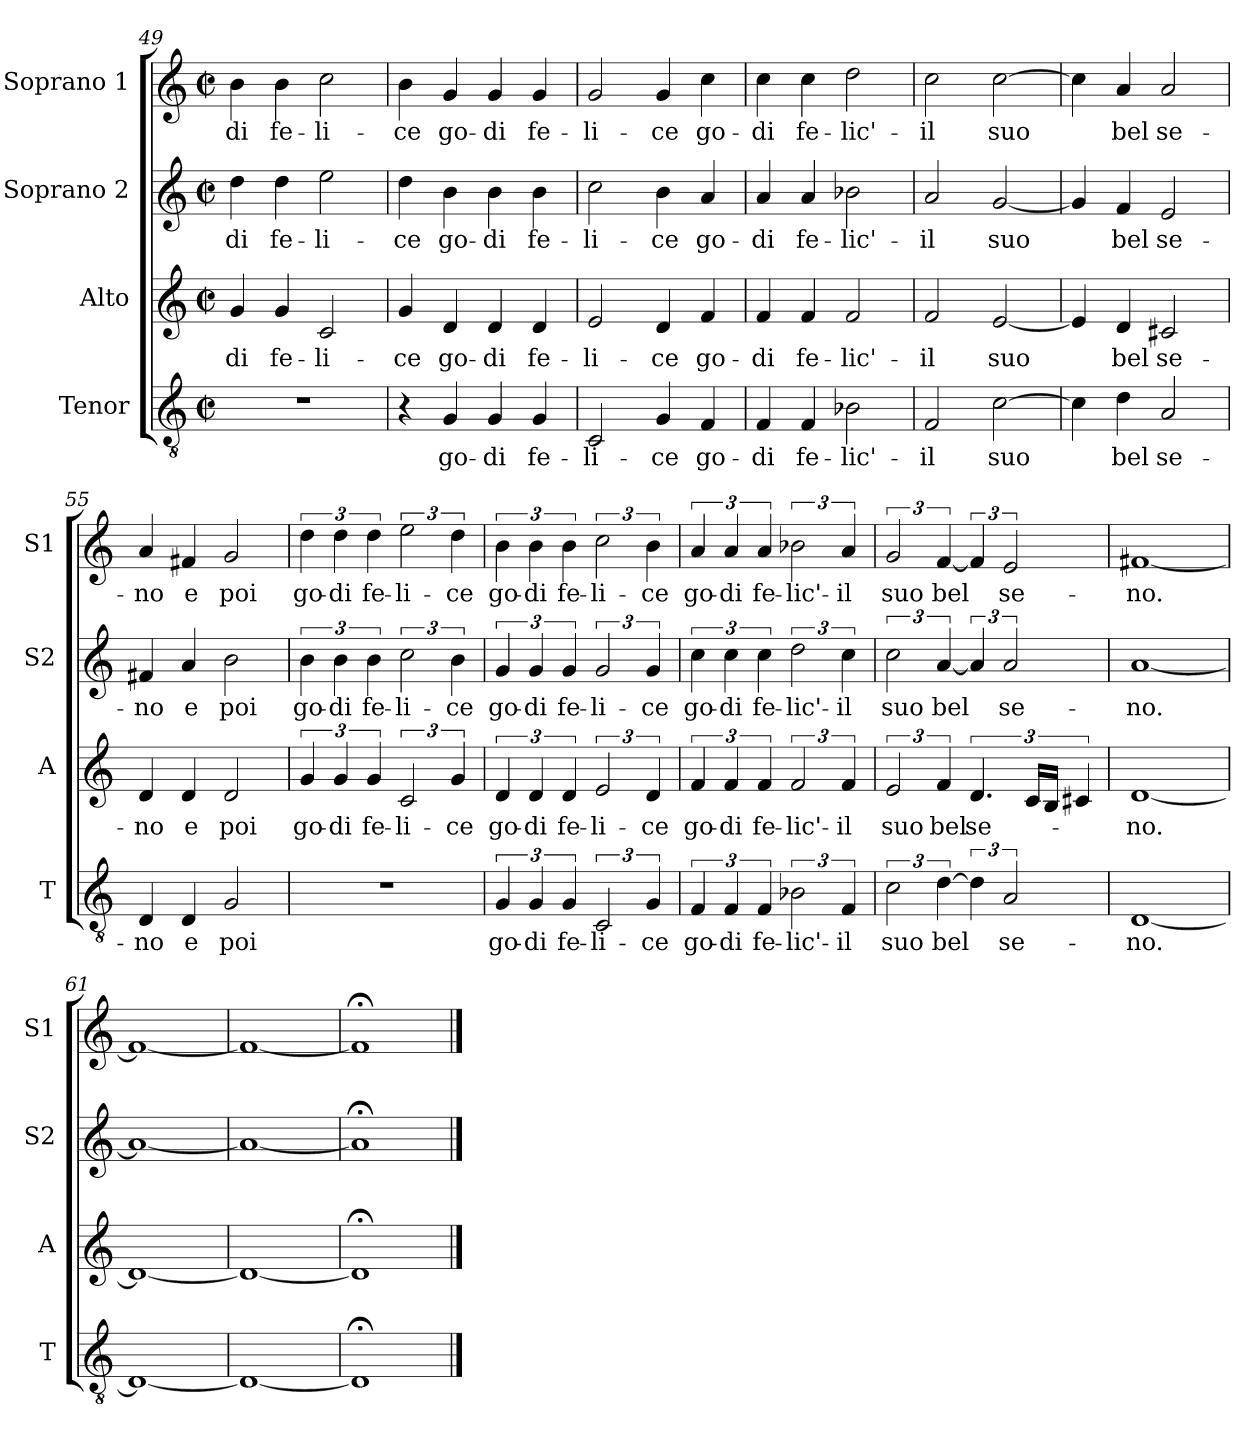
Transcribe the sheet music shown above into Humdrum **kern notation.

**kern	**text	**kern	**text	**kern	**text	**kern	**text
*part4	*part4	*part3	*part3	*part2	*part2	*part1	*part1
*staff4	*staff4	*staff3	*staff3	*staff2	*staff2	*staff1	*staff1
*I"Tenor	*	*I"Alto	*	*I"Soprano 2	*	*I"Soprano 1	*
*I'T	*	*I'A	*	*I'S2	*	*I'S1	*
*clefGv2	*	*clefG2	*	*clefG2	*	*clefG2	*
*k[]	*	*k[]	*	*k[]	*	*k[]	*
*M2/2	*	*M2/2	*	*M2/2	*	*M2/2	*
*met(c|)	*	*met(c|)	*	*met(c|)	*	*met(c|)	*
=49	=49	=49	=49	=49	=49	=49	=49
!	!	!	!LO:LY:b	!	!LO:LY:b	!	!LO:LY:b
1r	.	4g/	-di	4dd\	-di	4b\	-di
!	!	!	!LO:LY:b	!	!LO:LY:b	!	!LO:LY:b
.	.	4g/	fe-	4dd\	fe-	4b\	fe-
!	!	!	!LO:LY:b	!	!LO:LY:b	!	!LO:LY:b
.	.	2c/	-li-	2ee\	-li-	2cc\	-li-
=50	=50	=50	=50	=50	=50	=50	=50
!	!	!	!LO:LY:b	!	!LO:LY:b	!	!LO:LY:b
4r	.	4g/	-ce	4dd\	-ce	4b\	-ce
!	!LO:LY:b	!	!LO:LY:b	!	!LO:LY:b	!	!LO:LY:b
4G/	go-	4d/	go-	4b\	go-	4g/	go-
!	!LO:LY:b	!	!LO:LY:b	!	!LO:LY:b	!	!LO:LY:b
4G/	-di	4d/	-di	4b\	-di	4g/	-di
!	!LO:LY:b	!	!LO:LY:b	!	!LO:LY:b	!	!LO:LY:b
4G/	fe-	4d/	fe-	4b\	fe-	4g/	fe-
=51	=51	=51	=51	=51	=51	=51	=51
!	!LO:LY:b	!	!LO:LY:b	!	!LO:LY:b	!	!LO:LY:b
2C/	-li-	2e/	li-	2cc\	-li-	2g/	-li-
!	!LO:LY:b	!	!LO:LY:b	!	!LO:LY:b	!	!LO:LY:b
4G/	-ce	4d/	-ce	4b\	-ce	4g/	-ce
!	!LO:LY:b	!	!LO:LY:b	!	!LO:LY:b	!	!LO:LY:b
4F/	go-	4f/	go-	4a/	go-	4cc\	go-
=52	=52	=52	=52	=52	=52	=52	=52
!	!LO:LY:b	!	!LO:LY:b	!	!LO:LY:b	!	!LO:LY:b
4F/	-di	4f/	-di	4a/	-di	4cc\	-di
!	!LO:LY:b	!	!LO:LY:b	!	!LO:LY:b	!	!LO:LY:b
4F/	fe-	4f/	fe-	4a/	fe-	4cc\	fe-
!	!LO:LY:b	!	!LO:LY:b	!	!LO:LY:b	!	!LO:LY:b
2B-X\	-lic'-	2f/	-lic'-	2b-X\	-lic'-	2dd\	-lic'-
=53	=53	=53	=53	=53	=53	=53	=53
!	!LO:LY:b	!	!LO:LY:b	!	!LO:LY:b	!	!LO:LY:b
2F/	-il	2f/	-il	2a/	-il	2cc\	-il
!	!LO:LY:b	!	!LO:LY:b	!	!LO:LY:b	!	!LO:LY:b
[2c\	suo	[2e/	suo	[2g/	suo	[2cc\	suo
=54	=54	=54	=54	=54	=54	=54	=54
4c\]	.	4e/]	.	4g/]	.	4cc\]	.
!	!LO:LY:b	!	!LO:LY:b	!	!LO:LY:b	!	!LO:LY:b
4d\	bel	4d/	bel	4f/	bel	4a/	bel
!	!LO:LY:b	!	!LO:LY:b	!	!LO:LY:b	!	!LO:LY:b
2A/	se-	2c#X/	se-	2e/	se-	2a/	se-
!!LO:PB:g=z
=55	=55	=55	=55	=55	=55	=55	=55
!	!LO:LY:b	!	!LO:LY:b	!	!LO:LY:b	!	!LO:LY:b
4D/	-no	4d/	-no	4f#X/	-no	4a/	-no
!	!LO:LY:b	!	!LO:LY:b	!	!LO:LY:b	!	!LO:LY:b
4D/	e	4d/	e	4a/	e	4f#X/	e
!	!LO:LY:b	!	!LO:LY:b	!	!LO:LY:b	!	!LO:LY:b
2G/	poi	2d/	poi	2b\	poi	2g/	poi
=56	=56	=56	=56	=56	=56	=56	=56
!	!	!	!LO:LY:b	!	!LO:LY:b	!	!LO:LY:b
1r	.	6g/	go-	6b\	go-	6dd\	go-
!	!	!	!LO:LY:b	!	!LO:LY:b	!	!LO:LY:b
.	.	6g/	-di	6b\	-di	6dd\	-di
!	!	!	!LO:LY:b	!	!LO:LY:b	!	!LO:LY:b
.	.	6g/	fe-	6b\	fe-	6dd\	fe-
!	!	!	!LO:LY:b	!	!LO:LY:b	!	!LO:LY:b
.	.	3c/	-li-	3cc\	-li-	3ee\	-li-
!	!	!	!LO:LY:b	!	!LO:LY:b	!	!LO:LY:b
.	.	6g/	-ce	6b\	-ce	6dd\	-ce
=57	=57	=57	=57	=57	=57	=57	=57
!	!LO:LY:b	!	!LO:LY:b	!	!LO:LY:b	!	!LO:LY:b
6G/	go-	6d/	go-	6g/	go-	6b\	go-
!	!LO:LY:b	!	!LO:LY:b	!	!LO:LY:b	!	!LO:LY:b
6G/	-di	6d/	-di	6g/	-di	6b\	-di
!	!LO:LY:b	!	!LO:LY:b	!	!LO:LY:b	!	!LO:LY:b
6G/	fe-	6d/	fe-	6g/	fe-	6b\	fe-
!	!LO:LY:b	!	!LO:LY:b	!	!LO:LY:b	!	!LO:LY:b
3C/	-li-	3e/	-li-	3g/	-li-	3cc\	-li-
!	!LO:LY:b	!	!LO:LY:b	!	!LO:LY:b	!	!LO:LY:b
6G/	-ce	6d/	-ce	6g/	-ce	6b\	-ce
=58	=58	=58	=58	=58	=58	=58	=58
!	!LO:LY:b	!	!LO:LY:b	!	!LO:LY:b	!	!LO:LY:b
6F/	go-	6f/	go-	6cc\	go-	6a/	go-
!	!LO:LY:b	!	!LO:LY:b	!	!LO:LY:b	!	!LO:LY:b
6F/	-di	6f/	-di	6cc\	-di	6a/	-di
!	!LO:LY:b	!	!LO:LY:b	!	!LO:LY:b	!	!LO:LY:b
6F/	fe-	6f/	fe-	6cc\	fe-	6a/	fe-
!	!LO:LY:b	!	!LO:LY:b	!	!LO:LY:b	!	!LO:LY:b
3B-X\	-lic'-	3f/	-lic'-	3dd\	-lic'-	3b-X\	-lic'-
!	!LO:LY:b	!	!LO:LY:b	!	!LO:LY:b	!	!LO:LY:b
6F/	-il	6f/	-il	6cc\	-il	6a/	-il
=59	=59	=59	=59	=59	=59	=59	=59
!	!LO:LY:b	!	!LO:LY:b	!	!LO:LY:b	!	!LO:LY:b
3c\	suo	3e/	suo	3cc\	suo	3g/	suo
!	!LO:LY:b	!	!LO:LY:b	!	!LO:LY:b	!	!LO:LY:b
[6d\	bel	6f/	bel	[6a/	bel	[6f/	bel
!	!	!	!LO:LY:b	!	!	!	!
6d\]	.	6.d/	se-	6a/]	.	6f/]	.
!	!LO:LY:b	!	!	!	!LO:LY:b	!	!LO:LY:b
3A/	-se-	.	.	3a/	-se-	3e/	-se-
.	.	24c/LL	.	.	.	.	.
.	.	24B/JJ	.	.	.	.	.
.	.	6c#X/	.	.	.	.	.
=60	=60	=60	=60	=60	=60	=60	=60
!	!LO:LY:b	!	!LO:LY:b	!	!LO:LY:b	!	!LO:LY:b
[1D	no.	[1d	no.	[1a	-no.	[1f#X	-no.
!!LO:LB:g=z
=61	=61	=61	=61	=61	=61	=61	=61
1D_	.	1d_	.	1a_	.	1f#_	.
=62	=62	=62	=62	=62	=62	=62	=62
1D_	.	1d_	.	1a_	.	1f#_	.
=63	=63	=63	=63	=63	=63	=63	=63
1D;<]	.	1d;<]	.	1a;<]	.	1f#;<]	.
==	==	==	==	==	==	==	==
*-	*-	*-	*-	*-	*-	*-	*-
